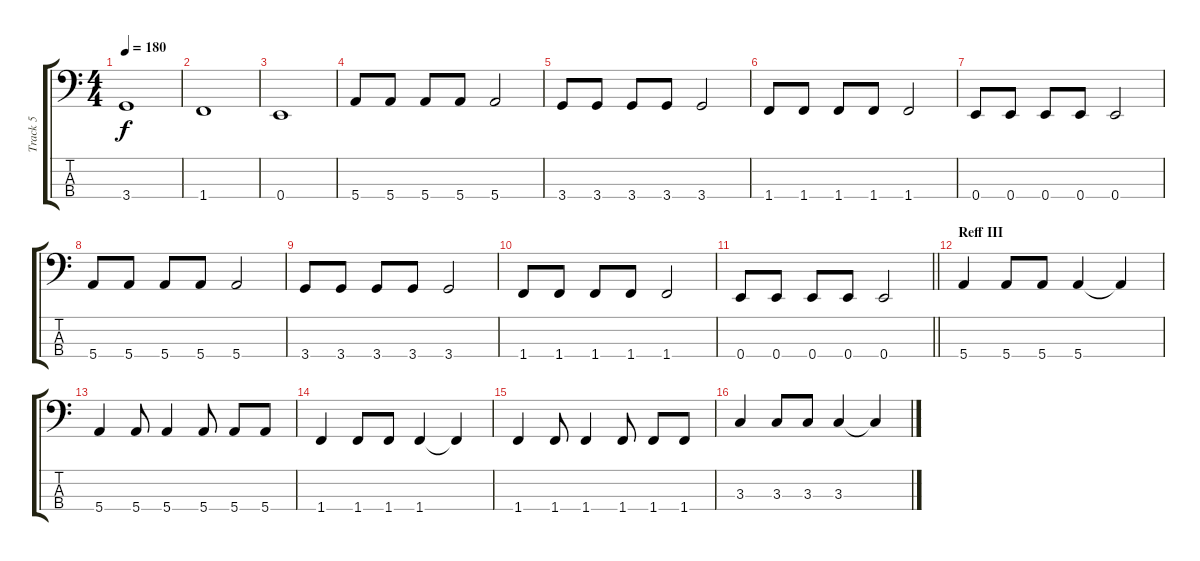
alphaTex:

\track ("Track 5" "Track 5") {instrument electricbassfinger}
\staff {score tabs}
\tuning (G2 D2 A1 E1) {hide}
\ts (4 4)
\tempo 180
\clef f4
\ks c
3.4.1{dy f} |
1.4.1 |
0.4.1 |
5.4.8 5.4.8 5.4.8 5.4.8 5.4.2 |
3.4.8 3.4.8 3.4.8 3.4.8 3.4.2 |
1.4.8 1.4.8 1.4.8 1.4.8 1.4.2 |
0.4.8 0.4.8 0.4.8 0.4.8 0.4.2 |
5.4.8 5.4.8 5.4.8 5.4.8 5.4.2 |
3.4.8 3.4.8 3.4.8 3.4.8 3.4.2 |
1.4.8 1.4.8 1.4.8 1.4.8 1.4.2 |
\barLineRight lightlight
0.4.8 0.4.8 0.4.8 0.4.8 0.4.2 |
\section ("" "Reff III")
5.4.4 5.4.8 5.4.8 5.4.4 5.4{t}.4 |
5.4.4 5.4.8 5.4.4 5.4.8 5.4.8 5.4.8 |
1.4.4 1.4.8 1.4.8 1.4.4 1.4{t}.4 |
1.4.4 1.4.8 1.4.4 1.4.8 1.4.8 1.4.8 |
3.3.4 3.3.8 3.3.8 3.3.4 3.3{t}.4
